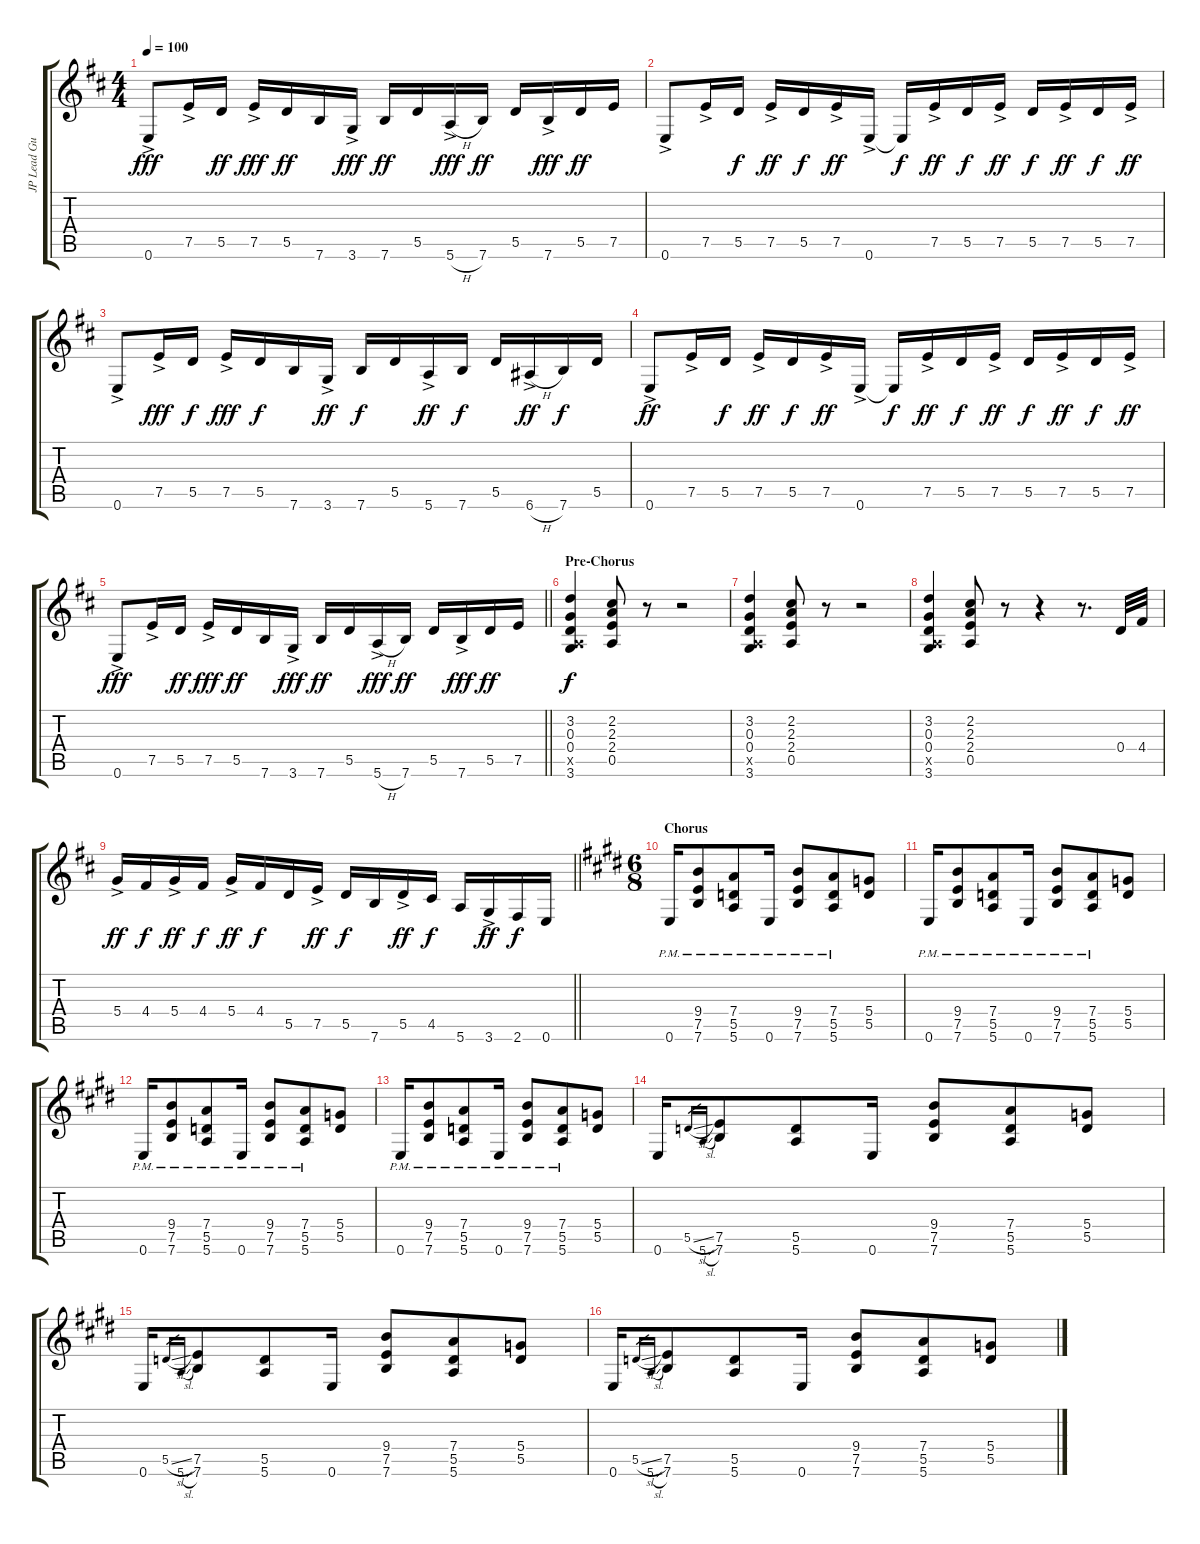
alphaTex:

\track ("JP Lead Guitar" "JP Lead Gu") {instrument distortionguitar}
\staff {score tabs}
\tuning (E4 B3 G3 D3 A2 E2) {hide}
\ts (4 4)
\tempo 100
\clef g2
\ks d
0.6{ac}.8{dy fff} 7.5{ac}.16 5.5.16{dy ff} 7.5{ac}.16{dy fff} 5.5.16{dy ff} 7.6.16 3.6{ac}.16{dy fff} 7.6.16{dy ff} 5.5.16 5.6{h ac}.16{dy fff} 7.6.16{dy ff} 5.5.16 7.6{ac}.16{dy fff} 5.5.16{dy ff} 7.5.16 |
0.6{ac}.8 7.5{ac}.16 5.5.16{dy f} 7.5{ac}.16{dy ff} 5.5.16{dy f} 7.5{ac}.16{dy ff} 0.6{ac}.16 0.6{t}.16{dy f} 7.5{ac}.16{dy ff} 5.5.16{dy f} 7.5{ac}.16{dy ff} 5.5.16{dy f} 7.5{ac}.16{dy ff} 5.5.16{dy f} 7.5{ac}.16{dy ff} |
0.6{ac}.8 7.5{ac}.16{dy fff} 5.5.16{dy f} 7.5{ac}.16{dy fff} 5.5.16{dy f} 7.6.16 3.6{ac}.16{dy ff} 7.6.16{dy f} 5.5.16 5.6{ac}.16{dy ff} 7.6.16{dy f} 5.5.16 6.6{h ac}.16{dy ff} 7.6.16{dy f} 5.5.16 |
0.6{ac}.8{dy ff} 7.5{ac}.16 5.5.16{dy f} 7.5{ac}.16{dy ff} 5.5.16{dy f} 7.5{ac}.16{dy ff} 0.6{ac}.16 0.6{t}.16{dy f} 7.5{ac}.16{dy ff} 5.5.16{dy f} 7.5{ac}.16{dy ff} 5.5.16{dy f} 7.5{ac}.16{dy ff} 5.5.16{dy f} 7.5{ac}.16{dy ff} |
\barLineRight lightlight
0.6{ac}.8{dy fff} 7.5{ac}.16 5.5.16{dy ff} 7.5{ac}.16{dy fff} 5.5.16{dy ff} 7.6.16 3.6{ac}.16{dy fff} 7.6.16{dy ff} 5.5.16 5.6{h ac}.16{dy fff} 7.6.16{dy ff} 5.5.16 7.6{ac}.16{dy fff} 5.5.16{dy ff} 7.5.16 |
\section ("" "Pre-Chorus")
(3.2 0.3 0.4 0.5{x} 3.6).4{dy f} (2.2 2.3 2.4 0.5).8 r.8 r.2 |
(3.2 0.3 0.4 0.5{x} 3.6).4 (2.2 2.3 2.4 0.5).8 r.8 r.2 |
(3.2 0.3 0.4 0.5{x} 3.6).4 (2.2 2.3 2.4 0.5).8 r.8 r.4 r.8{d} 0.4.32 4.4.32 |
\barLineRight lightlight
5.4{ac}.16{dy ff} 4.4.16{dy f} 5.4{ac}.16{dy ff} 4.4.16{dy f} 5.4{ac}.16{dy ff} 4.4.16{dy f} 5.5.16 7.5{ac}.16{dy ff} 5.5.16{dy f} 7.6.16 5.5{ac}.16{dy ff} 4.5.16{dy f} 5.6.16 3.6{ac}.16{dy ff} 2.6.16{dy f} 0.6.16 |
\ts (6 8)
\section ("" "Chorus")
\ks e
0.6{pm}.16 (9.4{pm} 7.5{pm} 7.6{pm}).8 (7.4{pm} 5.5{pm} 5.6{pm}).8 0.6{pm}.16 (9.4{pm} 7.5{pm} 7.6{pm}).8 (7.4{pm} 5.5{pm} 5.6{pm}).8 (5.4 5.5).8 |
0.6{pm}.16 (9.4{pm} 7.5{pm} 7.6{pm}).8 (7.4{pm} 5.5{pm} 5.6{pm}).8 0.6{pm}.16 (9.4{pm} 7.5{pm} 7.6{pm}).8 (7.4{pm} 5.5{pm} 5.6{pm}).8 (5.4 5.5).8 |
0.6{pm}.16 (9.4{pm} 7.5{pm} 7.6{pm}).8 (7.4{pm} 5.5{pm} 5.6{pm}).8 0.6{pm}.16 (9.4{pm} 7.5{pm} 7.6{pm}).8 (7.4{pm} 5.5{pm} 5.6{pm}).8 (5.4 5.5).8 |
0.6{pm}.16 (9.4{pm} 7.5{pm} 7.6{pm}).8 (7.4{pm} 5.5{pm} 5.6{pm}).8 0.6{pm}.16 (9.4{pm} 7.5{pm} 7.6{pm}).8 (7.4{pm} 5.5{pm} 5.6{pm}).8 (5.4 5.5).8 |
0.6.16 5.5{sl}.16{gr} 5.6{sl}.16{gr} (7.5 7.6).8 (5.5 5.6).8 0.6.16 (9.4 7.5 7.6).8 (7.4 5.5 5.6).8 (5.4 5.5).8 |
0.6.16 5.5{sl}.16{gr} 5.6{sl}.16{gr} (7.5 7.6).8 (5.5 5.6).8 0.6.16 (9.4 7.5 7.6).8 (7.4 5.5 5.6).8 (5.4 5.5).8 |
0.6.16 5.5{sl}.16{gr} 5.6{sl}.16{gr} (7.5 7.6).8 (5.5 5.6).8 0.6.16 (9.4 7.5 7.6).8 (7.4 5.5 5.6).8 (5.4 5.5).8
